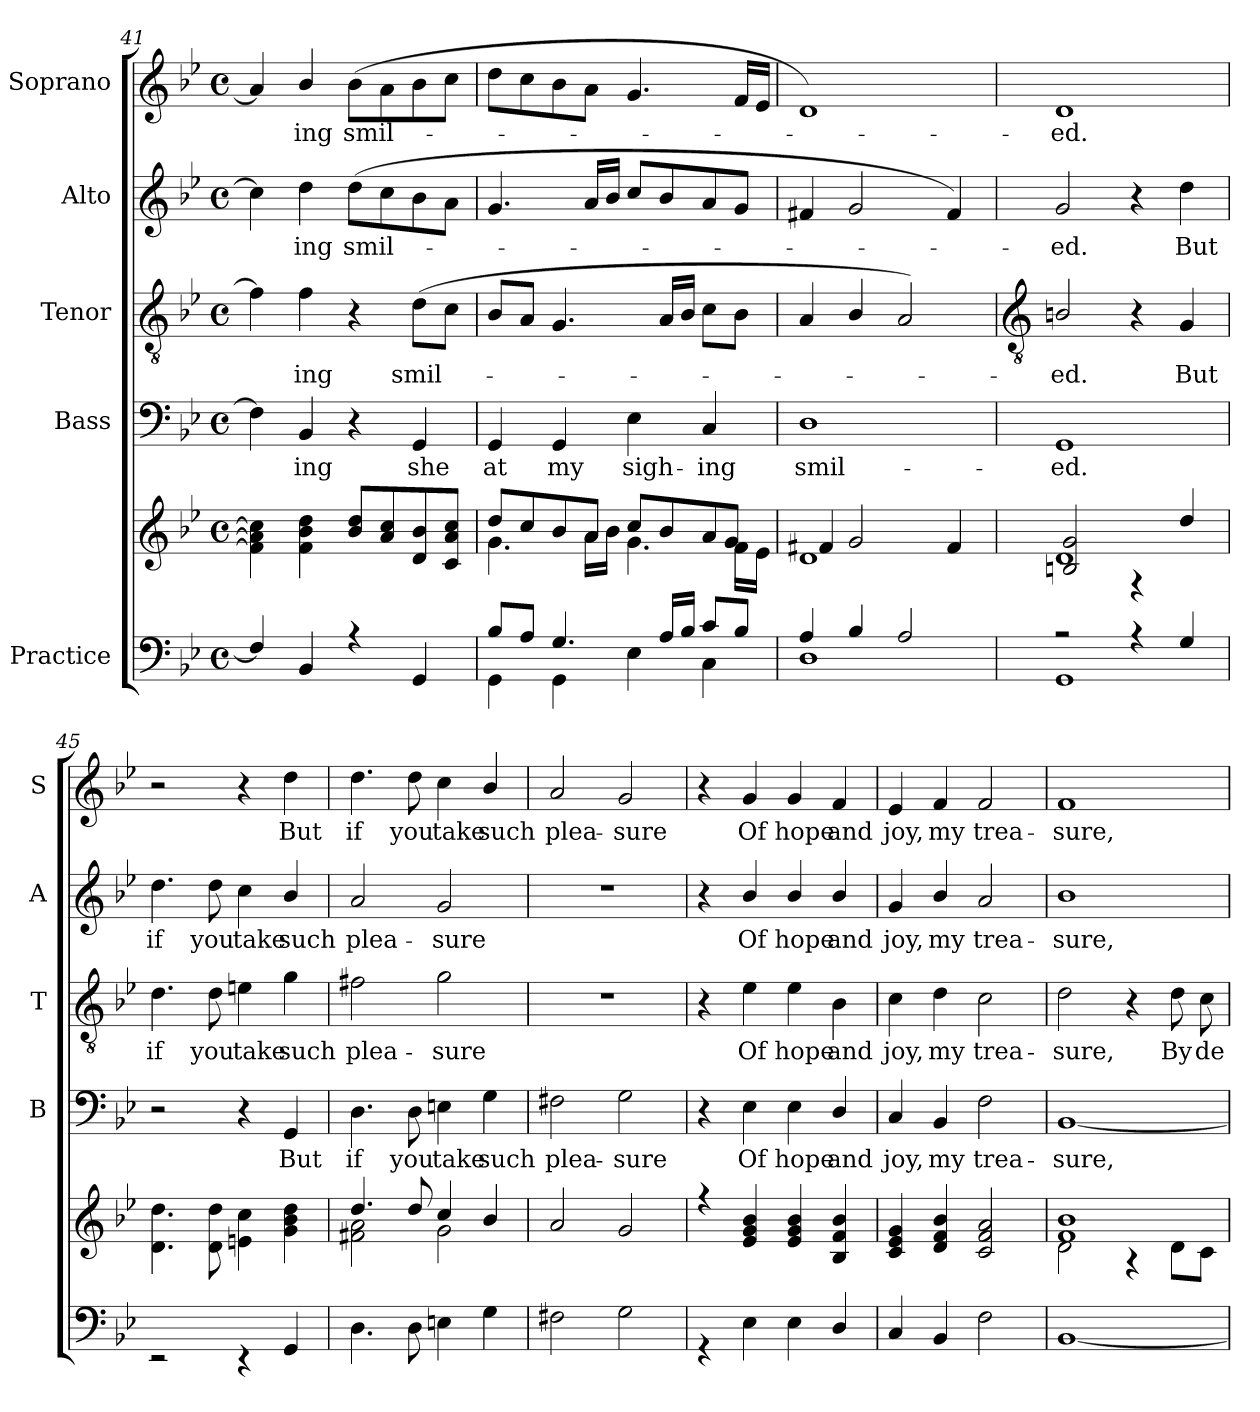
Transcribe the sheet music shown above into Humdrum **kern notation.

**kern	**kern	**kern	**text	**kern	**text	**kern	**text	**kern	**text
*part5	*part5	*part4	*part4	*part3	*part3	*part2	*part2	*part1	*part1
*staff6	*staff5	*staff4	*staff4	*staff3	*staff3	*staff2	*staff2	*staff1	*staff1
*I"Practice	*	*I"Bass	*	*I"Tenor	*	*I"Alto	*	*I"Soprano	*
*	*	*I'B	*	*I'T	*	*I'A	*	*I'S	*
*clefF4	*clefG2	*clefF4	*	*clefGv2	*	*clefG2	*	*clefG2	*
*k[b-e-]	*k[b-e-]	*k[b-e-]	*	*k[b-e-]	*	*k[b-e-]	*	*k[b-e-]	*
*B-:	*B-:	*B-:	*	*B-:	*	*B-:	*	*B-:	*
*M4/4	*M4/4	*M4/4	*	*M4/4	*	*M4/4	*	*M4/4	*
*met(c)	*met(c)	*met(c)	*	*met(c)	*	*met(c)	*	*met(c)	*
=41	=41	=41	=41	=41	=41	=41	=41	=41	=41
*^	*^	*	*	*	*	*	*	*	*
4F]	1ryy	4f\] 4a\] 4cc\]	1ryy	4F]	.	4f]	.	4cc]	.	4a]	.
!	!	!	!	!	!LO:LY:b	!	!LO:LY:b	!	!LO:LY:b	!	!LO:LY:b
4BB-	.	4f\ 4b-\ 4dd\	.	4BB-	ing	4f	ing	4dd	ing	4b-/	ing
!	!	!	!	!	!	!	!	!	!LO:LY:b	!	!LO:LY:b
4r	.	8b-\ 8dd\L	.	4r	.	4r	.	(>8ddL	smil-	(>8b-L	smil-
.	.	8a/ 8cc/	.	.	.	.	.	8cc	.	8a	.
!	!	!	!	!	!LO:LY:b	!	!LO:LY:b	!	!	!	!
4GG	.	8d/ 8b-/	.	4GG	she	(<8dL	smil-	8b-	.	8b-	.
.	.	8c/ 8a/ 8cc/J	.	.	.	8cJ	.	8aJ	.	8ccJ	.
=42	=42	=42	=42	=42	=42	=42	=42	=42	=42	=42	=42
!	!	!	!	!	!LO:LY:b	!	!	!	!	!	!
8B-/L	4GG\	8dd/L	4.g\	4GG	at	8B-L	.	4.g	.	8ddL	.
8A/J	.	8cc/	.	.	.	8AJ	.	.	.	8cc	.
!	!	!	!	!	!LO:LY:b	!	!	!	!	!	!
4.G/	4GG\	8b-/	.	4GG	my	4.G	.	.	.	8b-	.
.	.	8a/J	16a\LL	.	.	.	.	16aLL	.	8aJ	.
.	.	.	16b-\JJ	.	.	.	.	16b-JJ	.	.	.
!	!	!	!	!	!LO:LY:b	!	!	!	!	!	!
.	4E-\	4.g\	8cc/L	4E-	sigh-	.	.	8ccL	.	4.g	.
16A/LL	.	.	8b-/	.	.	16ALL	.	8b-	.	.	.
16B-/JJ	.	.	.	.	.	16B-JJ	.	.	.	.	.
!	!	!	!	!	!LO:LY:b	!	!	!	!	!	!
8c/L	4C\	.	8a/	4C	-ing	8cL	.	8a	.	.	.
8B-/J	.	16f\LL	8g/J	.	.	8B-J	.	8gJ	.	16fLL	.
.	.	16e-\JJ	.	.	.	.	.	.	.	16e-JJ	.
=43	=43	=43	=43	=43	=43	=43	=43	=43	=43	=43	=43
!	!	!	!	!	!LO:LY:b	!	!	!	!	!	!
4A/	1D\	1d/	4f#X/	1D	smil-	4A	.	4f#X	.	1d)	.
4B-/	.	.	2g/	.	.	4B-/	.	2g	.	.	.
2A/	.	.	.	.	.	2A)	.	.	.	.	.
.	.	.	4f#/	.	.	.	.	4f#)	.	.	.
!!LO:LB:g=z
=44	=44	=44	=44	=44	=44	=44	=44	=44	=44	=44	=44
*	*	*	*	*	*	*clefGv2	*	*	*	*	*
!	!	!	!	!	!LO:LY:b	!	!LO:LY:b	!	!LO:LY:b	!	!LO:LY:b
2r	1GG\	1d	2Bn/ 2g/	1GG	-ed.	2Bn/	ed.	2g	ed.	1d	ed.
4r	.	.	4r	.	.	4r	.	4r	.	.	.
!	!	!	!	!	!	!	!LO:LY:b	!	!LO:LY:b	!	!
4G/	.	.	4dd/	.	.	4G	But	4dd	But	.	.
=45	=45	=45	=45	=45	=45	=45	=45	=45	=45	=45	=45
!	!	!	!	!	!	!	!LO:LY:b	!	!LO:LY:b	!	!
1ryy	2r	1ryy	4.d\ 4.dd\	2r	.	4.d	if	4.dd	if	2r	.
!	!	!	!	!	!	!	!LO:LY:b	!	!LO:LY:b	!	!
.	.	.	8d\ 8dd\	.	.	8d	you	8dd	you	.	.
!	!	!	!	!	!	!	!LO:LY:b	!	!LO:LY:b	!	!
.	4r	.	4en\ 4cc\	4r	.	4en	take	4cc	take	4r	.
!	!	!	!	!	!LO:LY:b	!	!LO:LY:b	!	!LO:LY:b	!	!LO:LY:b
.	4GG/	.	4g\ 4b-\ 4dd\	4GG	But	4g	such	4b-/	such	4dd	But
=46	=46	=46	=46	=46	=46	=46	=46	=46	=46	=46	=46
!	!	!	!	!	!LO:LY:b	!	!LO:LY:b	!	!LO:LY:b	!	!LO:LY:b
1ryy	4.D\	4.dd/	2f#X\ 2a\	4.D	if	2f#X	plea-	2a/	plea-	4.dd	if
!	!	!	!	!	!LO:LY:b	!	!	!	!	!	!LO:LY:b
.	8D\	8dd/	.	8D	you	.	.	.	.	8dd	you
!	!	!	!	!	!LO:LY:b	!	!LO:LY:b	!	!LO:LY:b	!	!LO:LY:b
.	4En\	4cc/	2g\	4En	take	2g	-sure	2g	-sure	4cc	take
!	!	!	!	!	!LO:LY:b	!	!	!	!	!	!LO:LY:b
.	4G\	4b-/	.	4G	such	.	.	.	.	4b-/	such
=47	=47	=47	=47	=47	=47	=47	=47	=47	=47	=47	=47
!	!	!	!	!	!LO:LY:b	!	!	!	!	!	!LO:LY:b
1ryy	2F#X\	2a/	1ryy	2F#X	plea-	1r	.	1r	.	2a/	plea-
!	!	!	!	!	!LO:LY:b	!	!	!	!	!	!LO:LY:b
.	2G\	2g	.	2G	-sure	.	.	.	.	2g	-sure
=48	=48	=48	=48	=48	=48	=48	=48	=48	=48	=48	=48
1ryy	4r	4r	1ryy	4r	.	4r	.	4r	.	4r	.
!	!	!	!	!	!LO:LY:b	!	!LO:LY:b	!	!LO:LY:b	!	!LO:LY:b
.	4E-\	4e- 4g 4b-	.	4E-	Of	4e-	Of	4b-/	Of	4g	Of
!	!	!	!	!	!LO:LY:b	!	!LO:LY:b	!	!LO:LY:b	!	!LO:LY:b
.	4E-\	4e- 4g 4b-	.	4E-	hope	4e-	hope	4b-/	hope	4g	hope
!	!	!	!	!	!LO:LY:b	!	!LO:LY:b	!	!LO:LY:b	!	!LO:LY:b
.	4D/	4B- 4f 4b-	.	4D/	and	4B-	and	4b-/	and	4f	and
=49	=49	=49	=49	=49	=49	=49	=49	=49	=49	=49	=49
!	!	!	!	!	!LO:LY:b	!	!LO:LY:b	!	!LO:LY:b	!	!LO:LY:b
1ryy	4C/	4c 4e- 4g	1ryy	4C/	joy,	4c	joy,	4g	joy,	4e-	joy,
!	!	!	!	!	!LO:LY:b	!	!LO:LY:b	!	!LO:LY:b	!	!LO:LY:b
.	4BB-/	4d 4f 4b-	.	4BB-	my	4d	my	4b-/	my	4f	my
!	!	!	!	!	!LO:LY:b	!	!LO:LY:b	!	!LO:LY:b	!	!LO:LY:b
.	2F\	2c 2f 2a	.	2F	trea-	2c	trea-	2a	trea-	2f	trea-
=50	=50	=50	=50	=50	=50	=50	=50	=50	=50	=50	=50
!	!	!	!	!	!LO:LY:b	!	!LO:LY:b	!	!LO:LY:b	!	!LO:LY:b
1ryy	[1BB-\	1f 1b-	2d\	[1BB-	-sure,	2d	-sure,	1b-	-sure,	1f	-sure,
.	.	.	4r	.	.	4r	.	.	.	.	.
!	!	!	!	!	!	!	!LO:LY:b	!	!	!	!
.	.	.	8d\L	.	.	8d	By	.	.	.	.
!	!	!	!	!	!	!	!LO:LY:b	!	!	!	!
.	.	.	8c\J	.	.	8c	de-	.	.	.	.
*v	*v	*	*	*	*	*	*	*	*	*	*
*	*v	*v	*	*	*	*	*	*	*	*
=	=	=	=	=	=	=	=	=	=
*-	*-	*-	*-	*-	*-	*-	*-	*-	*-
